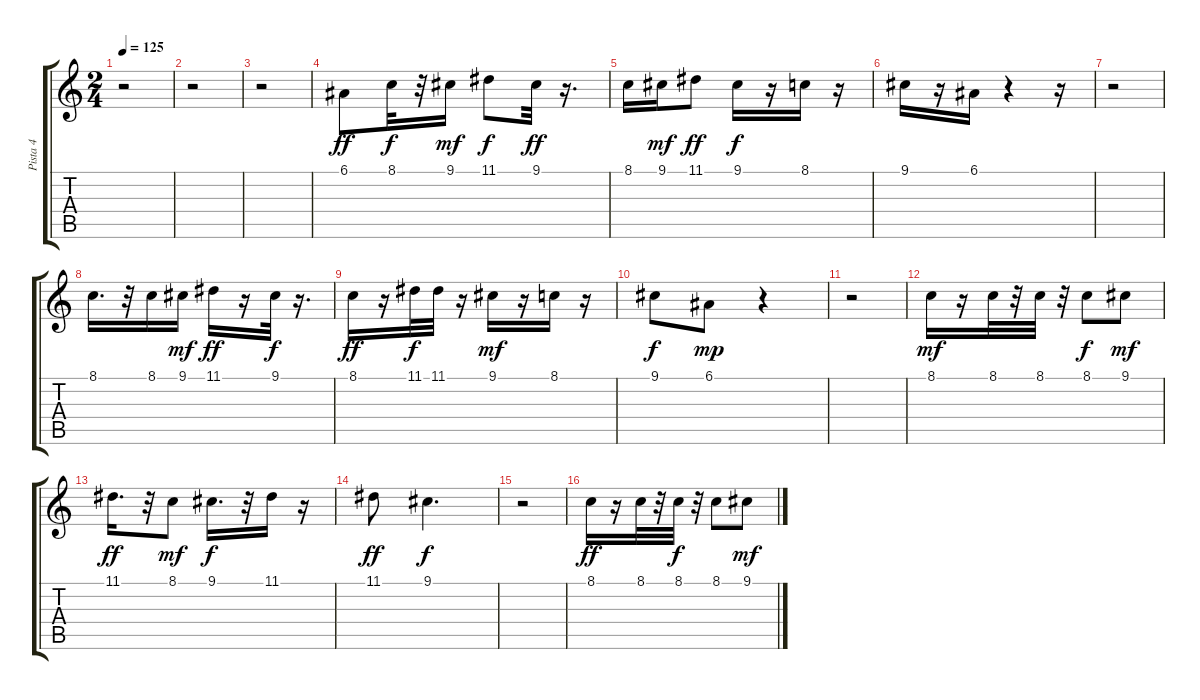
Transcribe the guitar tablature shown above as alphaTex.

\track ("Pista 4" "Pista 4") {instrument flute}
\staff {score tabs}
\tuning (E4 B3 G3 D3 A2 E2) {hide}
\ts (2 4)
\tempo 125
\clef g2
\ks c
r.2{dy f} |
r.2 |
r.2 |
6.1.8{dy ff} 8.1.32{dy f} r.32 9.1.16{dy mf} 11.1.8{dy f} 9.1.32{dy ff} r.16{d} |
8.1.16 9.1.16{dy mf} 11.1.8{dy ff} 9.1.16{dy f} r.16 8.1.16 r.16 |
9.1.16 r.16 6.1.16 r.4 r.16 |
r.2 |
8.1.16{d} r.32 8.1.16 9.1.16{dy mf} 11.1.16{dy ff} r.16 9.1.32{dy f} r.16{d} |
8.1.16{dy ff} r.16 11.1.32{dy f} 11.1.32 r.16 9.1.16{dy mf} r.16 8.1.16 r.16 |
9.1.8{dy f} 6.1.8{dy mp} r.4 |
r.2 |
8.1.16{dy mf} r.16 8.1.32 r.32 8.1.32 r.32 8.1.8{dy f} 9.1.8{dy mf} |
11.1.16{d dy ff} r.32 8.1.8{dy mf} 9.1.16{d dy f} r.32 11.1.16 r.16 |
11.1.8{dy ff} 9.1.4{d dy f} |
r.2 |
8.1.16{dy ff} r.16 8.1.32 r.32 8.1.32{dy f} r.32 8.1.8 9.1.8{dy mf}
